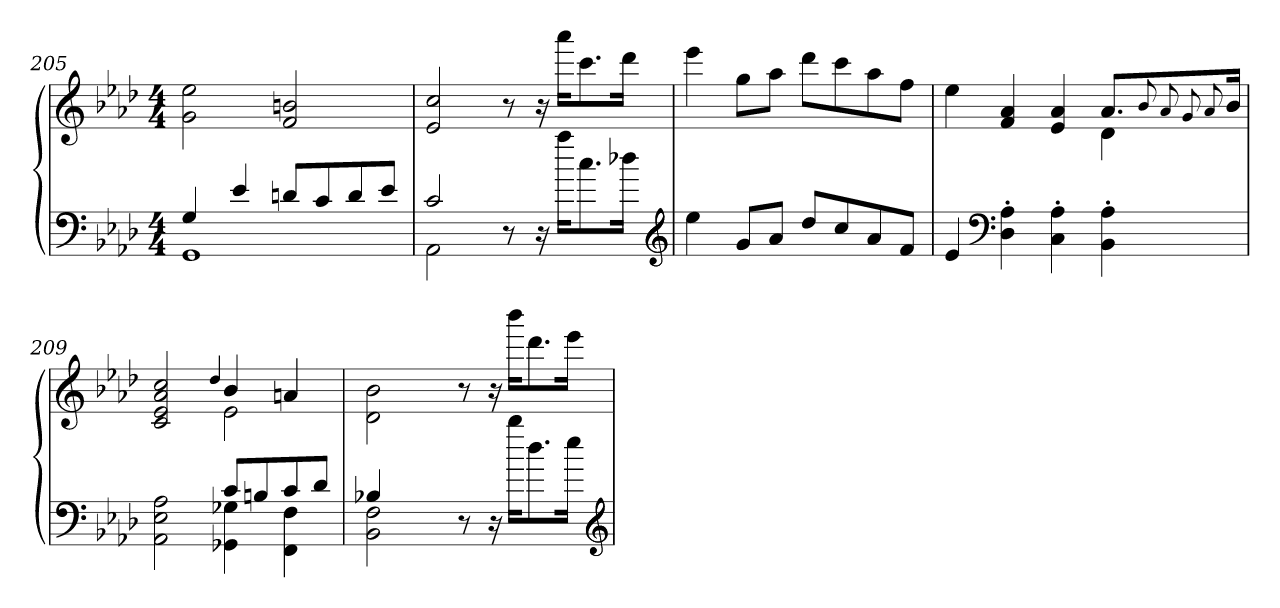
**kern	**kern
*part2	*part1
*staff2	*staff1
*clefF4	*clefG2
*k[b-e-a-d-]	*k[b-e-a-d-]
*M4/4	*M4/4
=205	=205
*^	*
4G	1GG	2ee- 2g
4e-	.	.
8dnL	.	2bn 2f
8c	.	.
8d	.	.
8e-J	.	.
=206	=206	=206
2c	2AA-	2cc 2e-
2ryy	8r	8r
.	16r	16r
.	16aa-KL	16aaa-KL
.	8.cc	8.ccc
.	16dd-XJk	16ddd-Jk
*v	*v	*
*clefG2	*
=207	=207
4ee-	4eee-
8gL	8ggL
8a-J	8aa-J
8dd-L	8ddd-L
8cc	8ccc
8a-	8aa-
8fJ	8ffJ
=208	=208
*	*^
4e-	4ee-	2.ryy
*clefF4	*	*
4A-'> 4D-'>	4a- 4f	.
4A-'> 4C'>	4a- 4e-	.
4A-'> 4BB-'>	8.a-L	4d-
.	8qqb-/	.
.	8qqa-/	.
.	8qqg/	.
.	8qqa-/	.
.	16b-Jk	.
=209	=209	=209
*^	*	*
2A- 2E- 2AA-	2ryy	2cc 2a- 2e- 2c	2ryy
.	.	4qqdd-	.
8cL	4G-X 4GG-X	4b-	2e-
8Bn	.	.	.
8c	4F 4FF	4an	.
8d-J	.	.	.
*	*	*v	*v
=210	=210	=210
4B-X	2F 2BB-	2b-\ 2d-\
2.ryy	.	.
.	8r	8r
.	16r	16r
.	16bb-KL	16bbb-KL
.	8.dd-	8.ddd-
.	16ee-Jk	16eee-Jk
*v	*v	*
*clefG2	*
=	=
*-	*-
